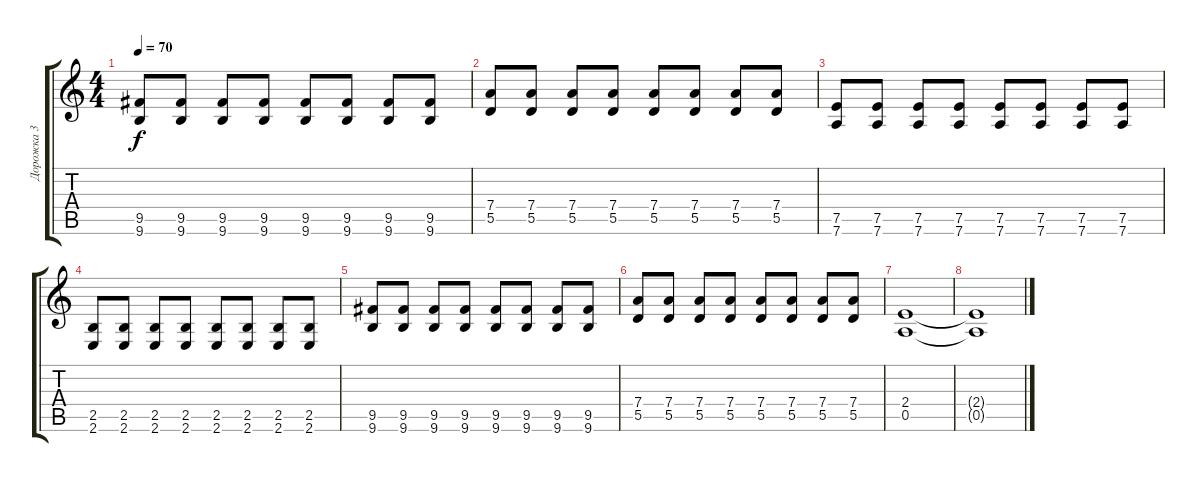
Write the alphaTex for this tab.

\track ("Дорожка 3" "Дорожка 3") {instrument distortionguitar}
\staff {score tabs}
\tuning (E4 B3 G3 D3 A2 D2) {hide}
\ts (4 4)
\tempo 70
\clef g2
\ks c
(9.5 9.6).8{dy f} (9.5 9.6).8 (9.5 9.6).8 (9.5 9.6).8 (9.5 9.6).8 (9.5 9.6).8 (9.5 9.6).8 (9.5 9.6).8 |
(7.4 5.5).8 (7.4 5.5).8 (7.4 5.5).8 (7.4 5.5).8 (7.4 5.5).8 (7.4 5.5).8 (7.4 5.5).8 (7.4 5.5).8 |
(7.5 7.6).8 (7.5 7.6).8 (7.5 7.6).8 (7.5 7.6).8 (7.5 7.6).8 (7.5 7.6).8 (7.5 7.6).8 (7.5 7.6).8 |
(2.5 2.6).8 (2.5 2.6).8 (2.5 2.6).8 (2.5 2.6).8 (2.5 2.6).8 (2.5 2.6).8 (2.5 2.6).8 (2.5 2.6).8 |
(9.5 9.6).8 (9.5 9.6).8 (9.5 9.6).8 (9.5 9.6).8 (9.5 9.6).8 (9.5 9.6).8 (9.5 9.6).8 (9.5 9.6).8 |
(7.4 5.5).8 (7.4 5.5).8 (7.4 5.5).8 (7.4 5.5).8 (7.4 5.5).8 (7.4 5.5).8 (7.4 5.5).8 (7.4 5.5).8 |
(2.4 0.5).1 |
(2.4{t} 0.5{t}).1
